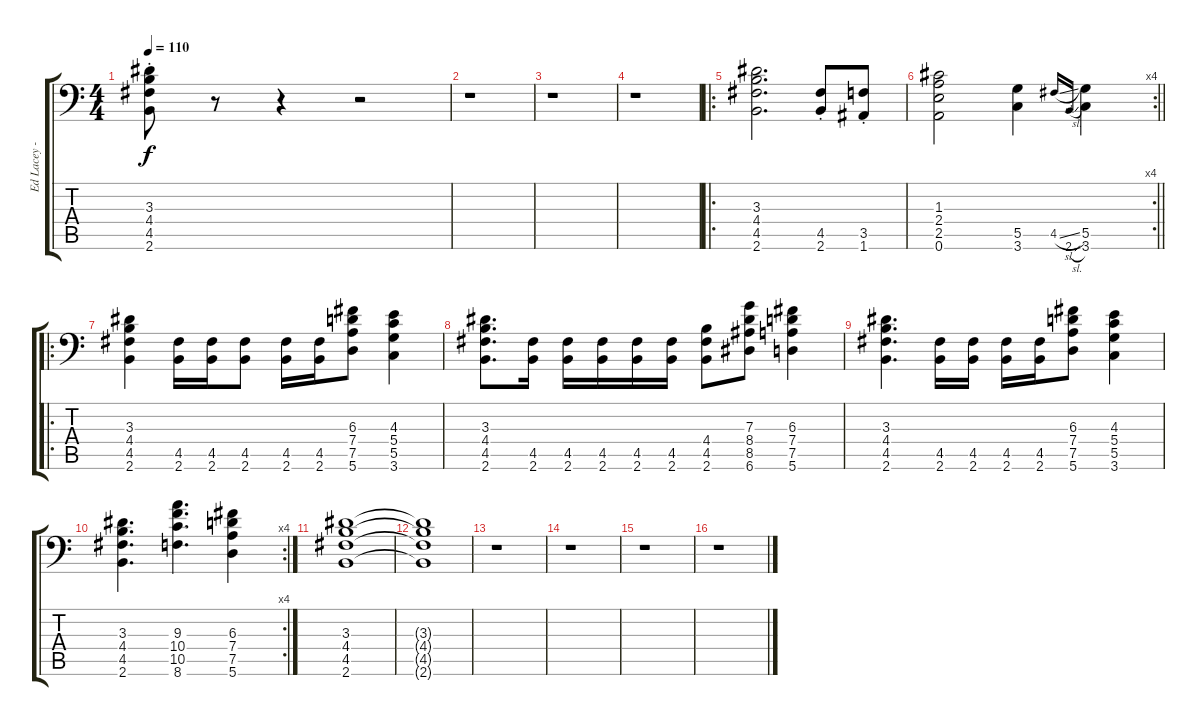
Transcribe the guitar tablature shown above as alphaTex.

\track ("Ed Lacey - Guitar" "Ed Lacey -") {instrument distortionguitar}
\staff {score tabs}
\tuning (A3 E3 C3 G2 D2 A1) {hide}
\ts (4 4)
\tempo 110
\clef f4
\ks c
(3.3{st} 4.4{st} 4.5{st} 2.6{st}).8{dy f} r.8 r.4 r.2 |
r.1 |
r.1 |
r.1 |
\ro
(3.3 4.4 4.5 2.6).2{d} (4.5{st} 2.6{st}).8 (3.5{st} 1.6{st}).8 |
\rc 4
\barLineRight lightlight
(1.3 2.4 2.5 0.6).2 (5.5 3.6).4 4.5{sl}.16{gr onbeat} 2.6{sl}.16{gr onbeat} (5.5 3.6).4 |
\ro
(3.3 4.4 4.5 2.6).4 (4.5 2.6).16 (4.5 2.6).16 (4.5 2.6).8 (4.5 2.6).16 (4.5 2.6).16 (6.3 7.4 7.5 5.6).8 (4.3 5.4 5.5 3.6).4 |
(3.3 4.4 4.5 2.6).8{d} (4.5 2.6).16 (4.5 2.6).16 (4.5 2.6).16 (4.5 2.6).16 (4.5 2.6).16 (4.4 4.5 2.6).8 (7.3 8.4 8.5 6.6).8 (6.3 7.4 7.5 5.6).4 |
(3.3 4.4 4.5 2.6).4{d} (4.5 2.6).16 (4.5 2.6).16 (4.5 2.6).16 (4.5 2.6).16 (6.3 7.4 7.5 5.6).8 (4.3 5.4 5.5 3.6).4 |
\rc 4
(3.3 4.4 4.5 2.6).4{d} (9.3 10.4 10.5 8.6).4{d} (6.3 7.4 7.5 5.6).4 |
(3.3 4.4 4.5 2.6).1 |
(3.3{t} 4.4{t} 4.5{t} 2.6{t}).1 |
r.1 |
r.1 |
r.1 |
r.1
